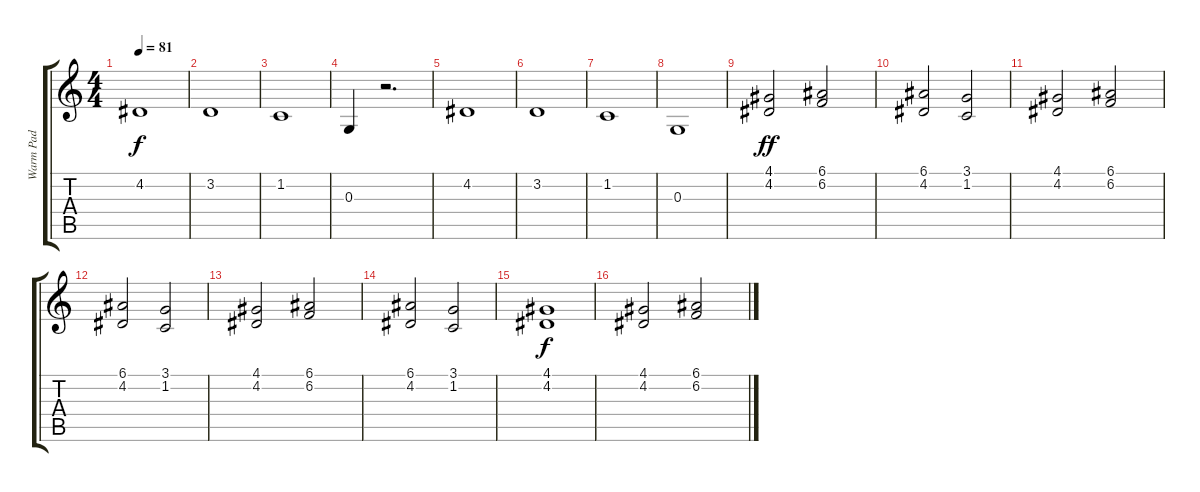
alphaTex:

\track ("Warm Pad" "Warm Pad") {instrument pad2warm}
\staff {score tabs}
\tuning (E4 B3 G3 D3 A2 E2) {hide}
\ts (4 4)
\tempo 81
\clef g2
\ks c
4.2.1{dy f} |
3.2.1 |
1.2.1 |
0.3.4 r.2{d} |
4.2.1 |
3.2.1 |
1.2.1 |
0.3.1 |
(4.1 4.2).2{dy ff} (6.1 6.2).2 |
(6.1 4.2).2 (3.1 1.2).2 |
(4.1 4.2).2 (6.1 6.2).2 |
(6.1 4.2).2 (3.1 1.2).2 |
(4.1 4.2).2 (6.1 6.2).2 |
(6.1 4.2).2 (3.1 1.2).2 |
(4.1 4.2).1{dy f} |
(4.1 4.2).2 (6.1 6.2).2
